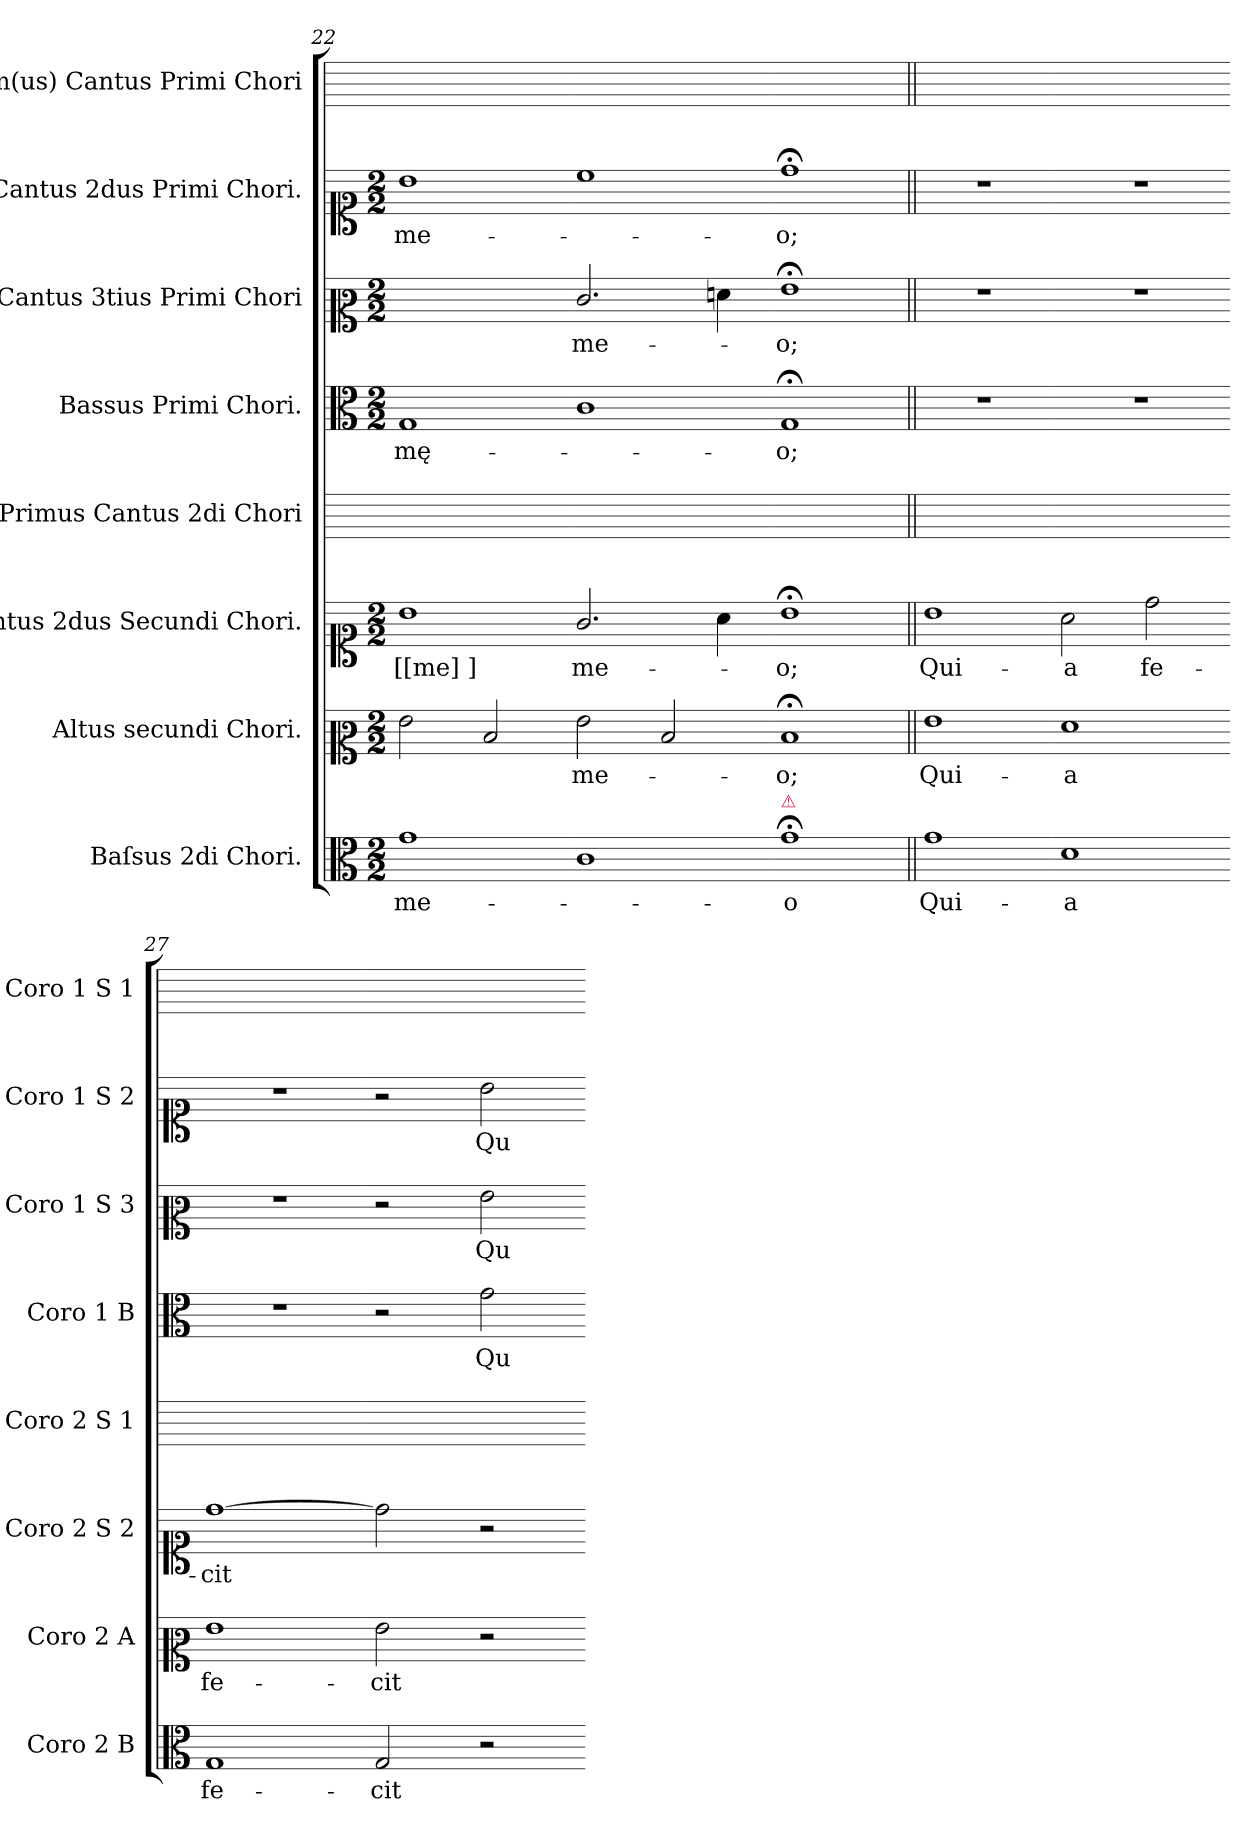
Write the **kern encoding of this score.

**kern	**text	**kern	**text	**kern	**text	**kern	**kern	**text	**kern	**text	**kern	**text	**kern
*part8	*part8	*part7	*part7	*part6	*part6	*part5	*part4	*part4	*part3	*part3	*part2	*part2	*part1
*staff8	*staff8	*staff7	*staff7	*staff6	*staff6	*staff5	*staff4	*staff4	*staff3	*staff3	*staff2	*staff2	*staff1
*I"Baſsus 2di Chori.	*	*I"Altus secundi Chori.	*	*I"Cantus 2dus Secundi Chori.	*	*I"Primus Cantus 2di Chori	*I"Bassus Primi Chori.	*	*I"Cantus 3tius Primi Chori	*	*I"Cantus 2dus Primi Chori.	*	*I"1m(us) Cantus Primi Chori
*I'Coro 2 B	*	*I'Coro 2 A	*	*I'Coro 2 S 2	*	*I'Coro 2 S 1	*I'Coro 1 B	*	*I'Coro 1 S 3	*	*I'Coro 1 S 2	*	*I'Coro 1 S 1
*clefC3	*	*clefC2	*	*clefC1	*	*	*clefC3	*	*clefC2	*	*clefC1	*	*
*k[]	*	*k[]	*	*k[]	*	*k[]	*k[]	*	*k[]	*	*k[]	*	*k[]
*C:	*	*C:	*	*C:	*	*C:	*C:	*	*C:	*	*C:	*	*C:
*M2/2	*	*M2/2	*	*M2/2	*	*	*M2/2	*	*M2/2	*	*M2/2	*	*
=22	=22	=22	=22	=22	=22	=22	=22	=22	=22	=22	=22	=22	=22
1g	me-	2g\	.	1b	[[me]]	1ryy	1G	mę-	1ryy	.	1b	me-	1ryy
.	.	2d/	.	.	.	.	.	.	.	.	.	.	.
=23-	=23-	=23-	=23-	=23-	=23-	=23-	=23-	=23-	=23-	=23-	=23-	=23-	=23-
1c	.	2g\	me-	2.g/	me-	1ryy	1c	.	2.e/	me-	1cc	.	1ryy
.	.	2d/	.	.	.	.	.	.	.	.	.	.	.
.	.	.	.	4a\	.	.	.	.	4fn\	.	.	.	.
=24-	=24-	=24-	=24-	=24-	=24-	=24-	=24-	=24-	=24-	=24-	=24-	=24-	=24-
!LO:TX:a:color=crimson:t=⚠	!	!	!	!	!	!	!	!	!	!	!	!	!
1g;<;	-o	1d;<;	-o;	1b;	-o;	1ryy	1G;<;	-o;	1g;<;	-o;	1dd;<;	-o;	1ryy
=25||	=25||	=25||	=25||	=25||	=25||	=25||	=25||	=25||	=25||	=25||	=25||	=25||	=25||
1g	Qui-	1g	Qui-	1b	Qui-	1ryy	1r	.	1r	.	1r	.	1ryy
=26-	=26-	=26-	=26-	=26-	=26-	=26-	=26-	=26-	=26-	=26-	=26-	=26-	=26-
1d	-a	1f	-a	2a\	-a	1ryy	1r	.	1r	.	1r	.	1ryy
.	.	.	.	2dd\	fe-	.	.	.	.	.	.	.	.
=27-	=27-	=27-	=27-	=27-	=27-	=27-	=27-	=27-	=27-	=27-	=27-	=27-	=27-
1G	-fe-	1g	-fe-	[1dd	-cit	1ryy	1r	.	1r	.	1r	.	1ryy
=28-	=28-	=28-	=28-	=28-	=28-	=28-	=28-	=28-	=28-	=28-	=28-	=28-	=28-
2G/	-cit	2g\	-cit	2dd]	.	1ryy	2r	.	2r	.	2r	.	1ryy
2r	.	2r	.	2r	.	.	2g\	Qu-	2g\	Qu-	2b\	Qu-	.
=-	=-	=-	=-	=-	=-	=-	=-	=-	=-	=-	=-	=-	=-
*-	*-	*-	*-	*-	*-	*-	*-	*-	*-	*-	*-	*-	*-
